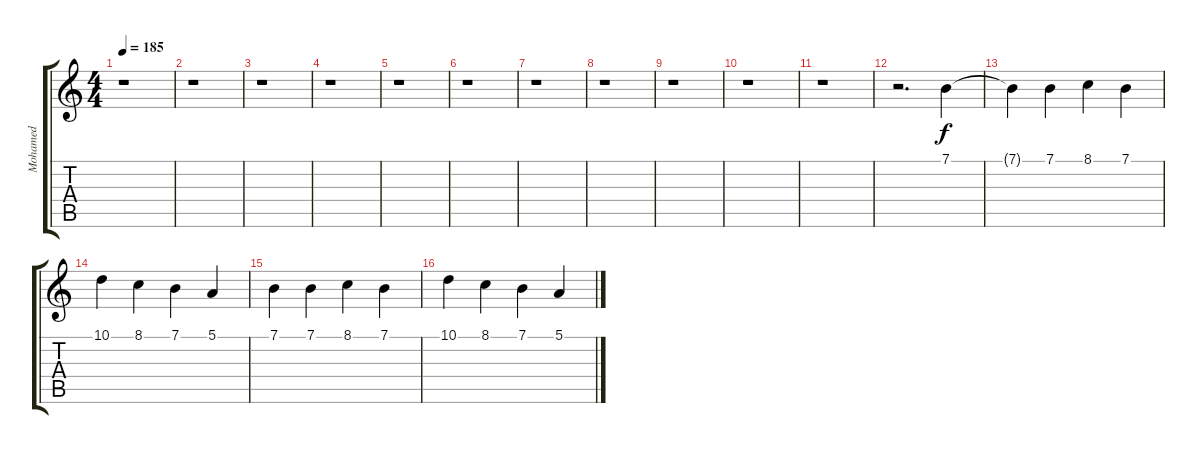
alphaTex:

\track ("Mohamed" "Mohamed") {instrument violin}
\staff {score tabs}
\tuning (E4 B3 G3 D3 A2 E2) {hide}
\ts (4 4)
\tempo 185
\clef g2
\ks c
r.1{dy f} |
r.1 |
r.1 |
r.1 |
r.1 |
r.1 |
r.1 |
r.1 |
r.1 |
r.1 |
r.1 |
r.2{d volume 7} 7.1.4 |
7.1{t}.4 7.1.4 8.1.4 7.1.4 |
10.1.4 8.1.4 7.1.4 5.1.4 |
7.1.4 7.1.4 8.1.4 7.1.4 |
10.1.4 8.1.4 7.1.4 5.1.4
